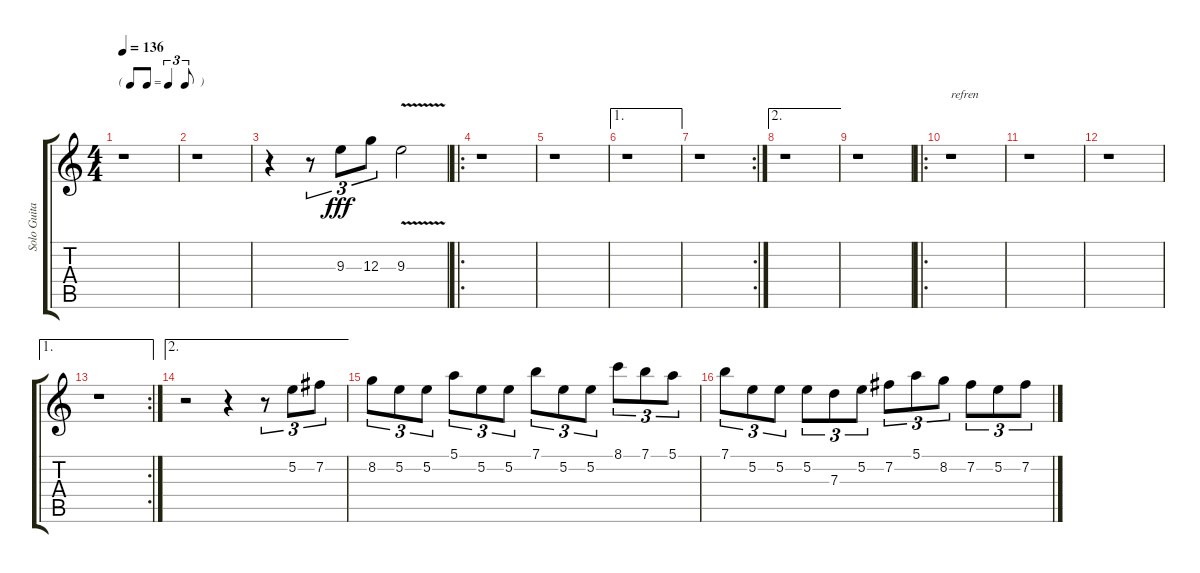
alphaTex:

\track ("Solo Guitar" "Solo Guita") {instrument distortionguitar}
\staff {score tabs}
\tuning (E4 B3 G3 D3 A2 E2) {hide}
\ts (4 4)
\tf triplet8th
\tempo 136
\clef g2
\ks c
r.1{dy mp} |
r.1 |
r.4 r.8{tu (3 2)} 9.3.8{tu (3 2) dy fff} 12.3.8{tu (3 2)} 9.3{v}.2 |
\ro
r.1 |
r.1 |
\ae 1
r.1 |
\rc 2
r.1 |
\ae 2
r.1 |
r.1 |
\ro
r.1{txt "refren"} |
r.1 |
r.1 |
\ae 1
\rc 2
r.1 |
\ae 2
r.2 r.4 r.8{tu (3 2)} 5.2.8{tu (3 2)} 7.2.8{tu (3 2)} |
8.2.8{tu (3 2)} 5.2.8{tu (3 2)} 5.2.8{tu (3 2)} 5.1.8{tu (3 2)} 5.2.8{tu (3 2)} 5.2.8{tu (3 2)} 7.1.8{tu (3 2)} 5.2.8{tu (3 2)} 5.2.8{tu (3 2)} 8.1.8{tu (3 2)} 7.1.8{tu (3 2)} 5.1.8{tu (3 2)} |
7.1.8{tu (3 2)} 5.2.8{tu (3 2)} 5.2.8{tu (3 2)} 5.2.8{tu (3 2)} 7.3.8{tu (3 2)} 5.2.8{tu (3 2)} 7.2.8{tu (3 2)} 5.1.8{tu (3 2)} 8.2.8{tu (3 2)} 7.2.8{tu (3 2)} 5.2.8{tu (3 2)} 7.2.8{tu (3 2)}
